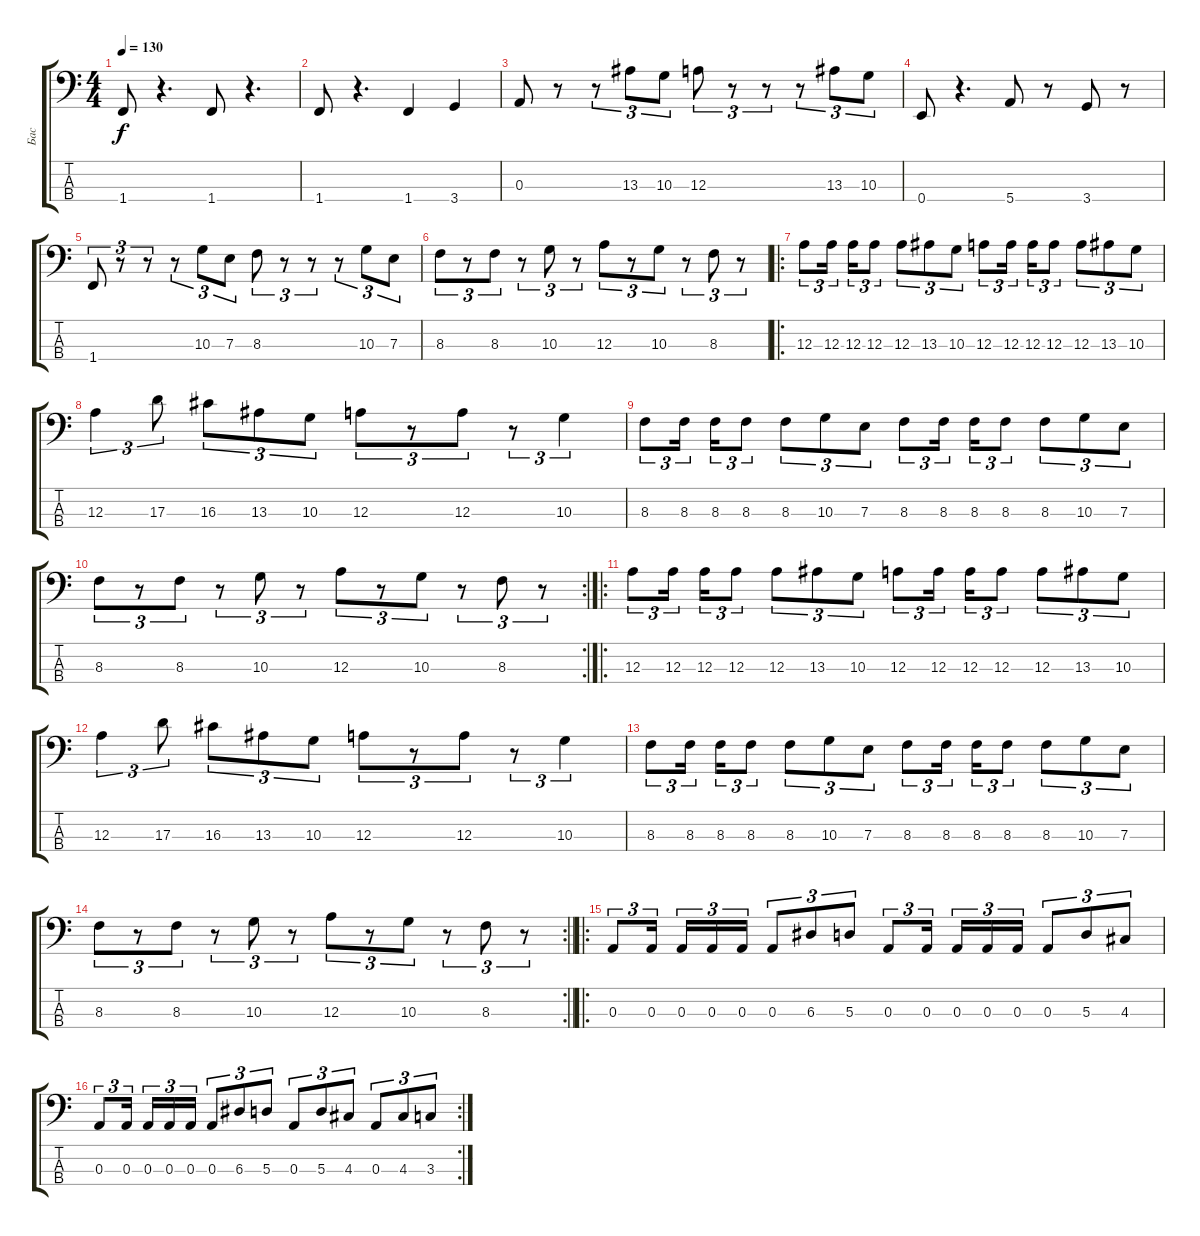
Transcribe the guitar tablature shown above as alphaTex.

\track ("Бас" "Бас") {instrument electricbasspick}
\staff {score tabs}
\tuning (G2 D2 A1 E1) {hide}
\ts (4 4)
\tempo 130
\clef f4
\ks c
1.4.8{dy f} r.4{d} 1.4.8 r.4{d} |
1.4.8 r.4{d} 1.4.4 3.4.4 |
0.3.8 r.8 r.8{tu (3 2)} 13.3.8{tu (3 2)} 10.3.8{tu (3 2)} 12.3.8{tu (3 2)} r.8{tu (3 2)} r.8{tu (3 2)} r.8{tu (3 2)} 13.3.8{tu (3 2)} 10.3.8{tu (3 2)} |
0.4.8 r.4{d} 5.4.8 r.8 3.4.8 r.8 |
1.4.8{tu (3 2)} r.8{tu (3 2)} r.8{tu (3 2)} r.8{tu (3 2)} 10.3.8{tu (3 2)} 7.3.8{tu (3 2)} 8.3.8{tu (3 2)} r.8{tu (3 2)} r.8{tu (3 2)} r.8{tu (3 2)} 10.3.8{tu (3 2)} 7.3.8{tu (3 2)} |
8.3.8{tu (3 2)} r.8{tu (3 2)} 8.3.8{tu (3 2)} r.8{tu (3 2)} 10.3.8{tu (3 2)} r.8{tu (3 2)} 12.3.8{tu (3 2)} r.8{tu (3 2)} 10.3.8{tu (3 2)} r.8{tu (3 2)} 8.3.8{tu (3 2)} r.8{tu (3 2)} |
\ro
12.3.8{tu (3 2)} 12.3.16{tu (3 2) beam splitsecondary} 12.3.16{tu (3 2)} 12.3.8{tu (3 2)} 12.3.8{tu (3 2)} 13.3.8{tu (3 2)} 10.3.8{tu (3 2)} 12.3.8{tu (3 2)} 12.3.16{tu (3 2) beam splitsecondary} 12.3.16{tu (3 2)} 12.3.8{tu (3 2)} 12.3.8{tu (3 2)} 13.3.8{tu (3 2)} 10.3.8{tu (3 2)} |
12.3.4{tu (3 2)} 17.3.8{tu (3 2)} 16.3.8{tu (3 2)} 13.3.8{tu (3 2)} 10.3.8{tu (3 2)} 12.3.8{tu (3 2)} r.8{tu (3 2)} 12.3.8{tu (3 2)} r.8{tu (3 2)} 10.3.4{tu (3 2)} |
8.3.8{tu (3 2)} 8.3.16{tu (3 2) beam splitsecondary} 8.3.16{tu (3 2)} 8.3.8{tu (3 2)} 8.3.8{tu (3 2)} 10.3.8{tu (3 2)} 7.3.8{tu (3 2)} 8.3.8{tu (3 2)} 8.3.16{tu (3 2) beam splitsecondary} 8.3.16{tu (3 2)} 8.3.8{tu (3 2)} 8.3.8{tu (3 2)} 10.3.8{tu (3 2)} 7.3.8{tu (3 2)} |
\rc 2
8.3.8{tu (3 2)} r.8{tu (3 2)} 8.3.8{tu (3 2)} r.8{tu (3 2)} 10.3.8{tu (3 2)} r.8{tu (3 2)} 12.3.8{tu (3 2)} r.8{tu (3 2)} 10.3.8{tu (3 2)} r.8{tu (3 2)} 8.3.8{tu (3 2)} r.8{tu (3 2)} |
\ro
12.3.8{tu (3 2) instrument overdrivenguitar} 12.3.16{tu (3 2) beam splitsecondary} 12.3.16{tu (3 2)} 12.3.8{tu (3 2)} 12.3.8{tu (3 2)} 13.3.8{tu (3 2)} 10.3.8{tu (3 2)} 12.3.8{tu (3 2)} 12.3.16{tu (3 2) beam splitsecondary} 12.3.16{tu (3 2)} 12.3.8{tu (3 2)} 12.3.8{tu (3 2)} 13.3.8{tu (3 2)} 10.3.8{tu (3 2)} |
12.3.4{tu (3 2)} 17.3.8{tu (3 2)} 16.3.8{tu (3 2)} 13.3.8{tu (3 2)} 10.3.8{tu (3 2)} 12.3.8{tu (3 2)} r.8{tu (3 2)} 12.3.8{tu (3 2)} r.8{tu (3 2)} 10.3.4{tu (3 2)} |
8.3.8{tu (3 2)} 8.3.16{tu (3 2) beam splitsecondary} 8.3.16{tu (3 2)} 8.3.8{tu (3 2)} 8.3.8{tu (3 2)} 10.3.8{tu (3 2)} 7.3.8{tu (3 2)} 8.3.8{tu (3 2)} 8.3.16{tu (3 2) beam splitsecondary} 8.3.16{tu (3 2)} 8.3.8{tu (3 2)} 8.3.8{tu (3 2)} 10.3.8{tu (3 2)} 7.3.8{tu (3 2)} |
\rc 2
\barLineRight lightlight
8.3.8{tu (3 2)} r.8{tu (3 2)} 8.3.8{tu (3 2)} r.8{tu (3 2)} 10.3.8{tu (3 2)} r.8{tu (3 2)} 12.3.8{tu (3 2)} r.8{tu (3 2)} 10.3.8{tu (3 2)} r.8{tu (3 2)} 8.3.8{tu (3 2)} r.8{tu (3 2)} |
\ro
0.3.8{tu (3 2) instrument electricbasspick} 0.3.16{tu (3 2) beam splitsecondary} 0.3.16{tu (3 2)} 0.3.16{tu (3 2)} 0.3.16{tu (3 2)} 0.3.8{tu (3 2)} 6.3.8{tu (3 2)} 5.3.8{tu (3 2)} 0.3.8{tu (3 2)} 0.3.16{tu (3 2) beam splitsecondary} 0.3.16{tu (3 2)} 0.3.16{tu (3 2)} 0.3.16{tu (3 2)} 0.3.8{tu (3 2)} 5.3.8{tu (3 2)} 4.3.8{tu (3 2)} |
\rc 2
0.3.8{tu (3 2)} 0.3.16{tu (3 2) beam splitsecondary} 0.3.16{tu (3 2)} 0.3.16{tu (3 2)} 0.3.16{tu (3 2)} 0.3.8{tu (3 2)} 6.3.8{tu (3 2)} 5.3.8{tu (3 2)} 0.3.8{tu (3 2)} 5.3.8{tu (3 2)} 4.3.8{tu (3 2)} 0.3.8{tu (3 2)} 4.3.8{tu (3 2)} 3.3.8{tu (3 2)}
